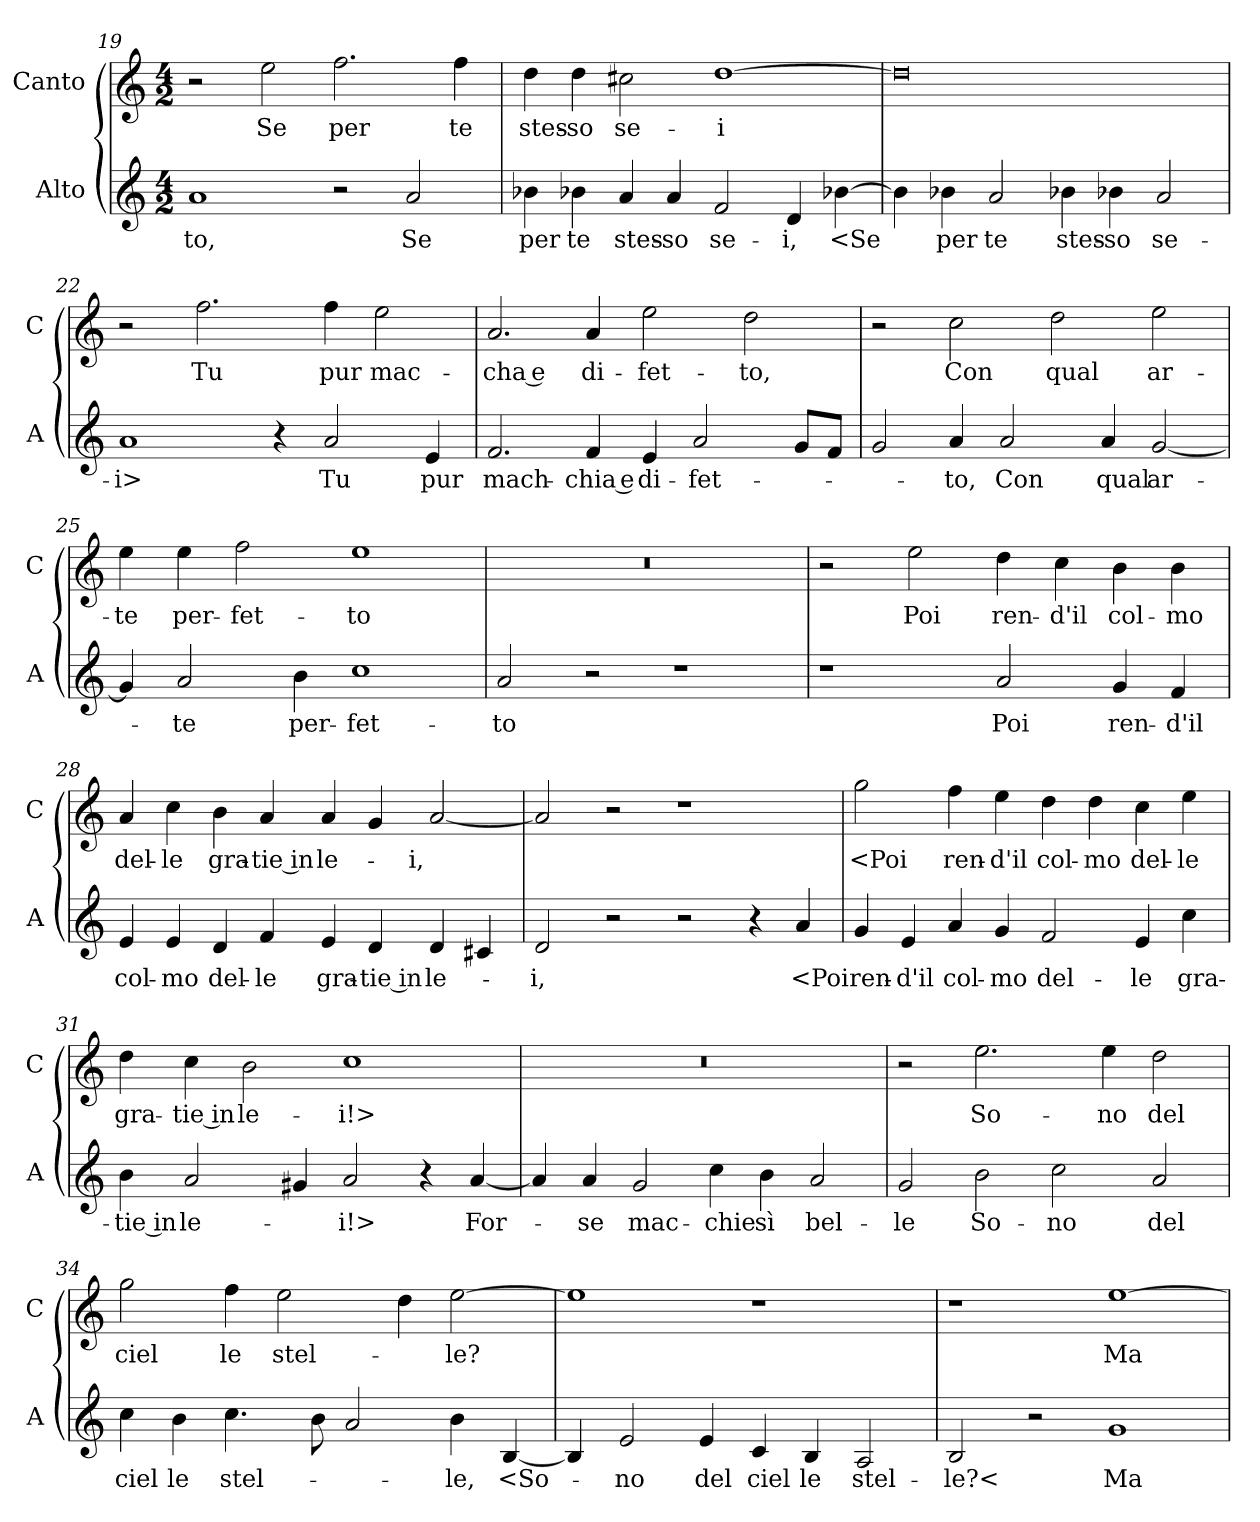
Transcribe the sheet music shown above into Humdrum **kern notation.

**kern	**text	**kern	**text
*part2	*part2	*part1	*part1
*staff2	*staff2	*staff1	*staff1
*I"Alto	*	*I"Canto	*
*I'A	*	*I'C	*
*clefG2	*	*clefG2	*
*k[]	*	*k[]	*
*M4/2	*	*M4/2	*
=19	=19	=19	=19
1a	-to,	2r	.
.	.	2ee	Se
2r	.	2.ff	per
2a	Se	.	.
.	.	4ff	te
=20	=20	=20	=20
4b-X	per	4dd	stes-
4b-X	te	4dd	-so
4a	stes-	2cc#X	se-
4a	-so	.	.
2f	se-	[1dd	-i
4d	-i,	.	.
[4b-X	<Se	.	.
=21	=21	=21	=21
4b-]	.	0dd]	.
4b-X	per	.	.
2a	te	.	.
4b-X	stes-	.	.
4b-X	-so	.	.
2a	se-	.	.
=22	=22	=22	=22
1a	-i>	2r	.
.	.	2.ff	Tu
4r	.	.	.
2a	Tu	4ff	pur
.	.	2ee	mac-
4e	pur	.	.
=23	=23	=23	=23
2.f	mach-	2.a	-cha e
4f	-chia e	4a	di-
4e	di-	2ee	-fet-
2a	-fet-	.	.
.	.	2dd	-to,
8gL	.	.	.
8fJ	.	.	.
=24	=24	=24	=24
2g	.	2r	.
4a	-to,	2cc	Con
2a	Con	.	.
.	.	2dd	qual
4a	qual	.	.
[2g	ar-	2ee	ar-
=25	=25	=25	=25
4g]	.	4ee	-te
2a	-te	4ee	per-
.	.	2ff	-fet-
4b	per-	.	.
1cc	-fet-	1ee	-to
=26	=26	=26	=26
2a	-to	0r	.
2r	.	.	.
1r	.	.	.
=27	=27	=27	=27
1r	.	2r	.
.	.	2ee	Poi
2a	Poi	4dd	ren-
.	.	4cc	-d'il
4g	ren-	4b	col-
4f	-d'il	4b	-mo
=28	=28	=28	=28
4e	col-	4a	del-
4e	-mo	4cc	-le
4d	del-	4b	gra-
4f	-le	4a	-tie in
4e	gra-	4a	le-
4d	-tie in	4g	.
4d	le-	[2a	-i,
4c#X	.	.	.
=29	=29	=29	=29
2d	-i,	2a]	.
2r	.	2r	.
2r	.	1r	.
4r	.	.	.
4a	<Poi	.	.
=30	=30	=30	=30
4g	ren-	2gg	<Poi
4e	-d'il	.	.
4a	col-	4ff	ren-
4g	-mo	4ee	-d'il
2f	del-	4dd	col-
.	.	4dd	-mo
4e	-le	4cc	del-
4cc	gra-	4ee	-le
=31	=31	=31	=31
4b	-tie in	4dd	gra-
2a	le-	4cc	-tie in
.	.	2b	le-
4g#X	.	.	.
2a	-i!>	1cc	-i!>
4r	.	.	.
[4a	For-	.	.
=32	=32	=32	=32
4a]	.	0r	.
4a	-se	.	.
2g	mac-	.	.
4cc	-chie	.	.
4b	sì	.	.
2a	bel-	.	.
=33	=33	=33	=33
2g	-le	2r	.
2b	So-	2.ee	So-
2cc	-no	.	.
.	.	4ee	-no
2a	del	2dd	del
=34	=34	=34	=34
4cc	ciel	2gg	ciel
4b	le	.	.
4.cc	stel-	4ff	le
.	.	2ee	stel-
8b	.	.	.
2a	.	.	.
.	.	4dd	.
4b	-le,	[2ee	-le?
[4B	<So-	.	.
=35	=35	=35	=35
4B]	.	1ee]	.
2e	-no	.	.
4e	del	.	.
4c	ciel	1r	.
4B	le	.	.
2A	stel-	.	.
=36	=36	=36	=36
2B	-le?<	1r	.
2r	.	.	.
1g	Ma	[1ee	Ma
=	=	=	=
*-	*-	*-	*-
